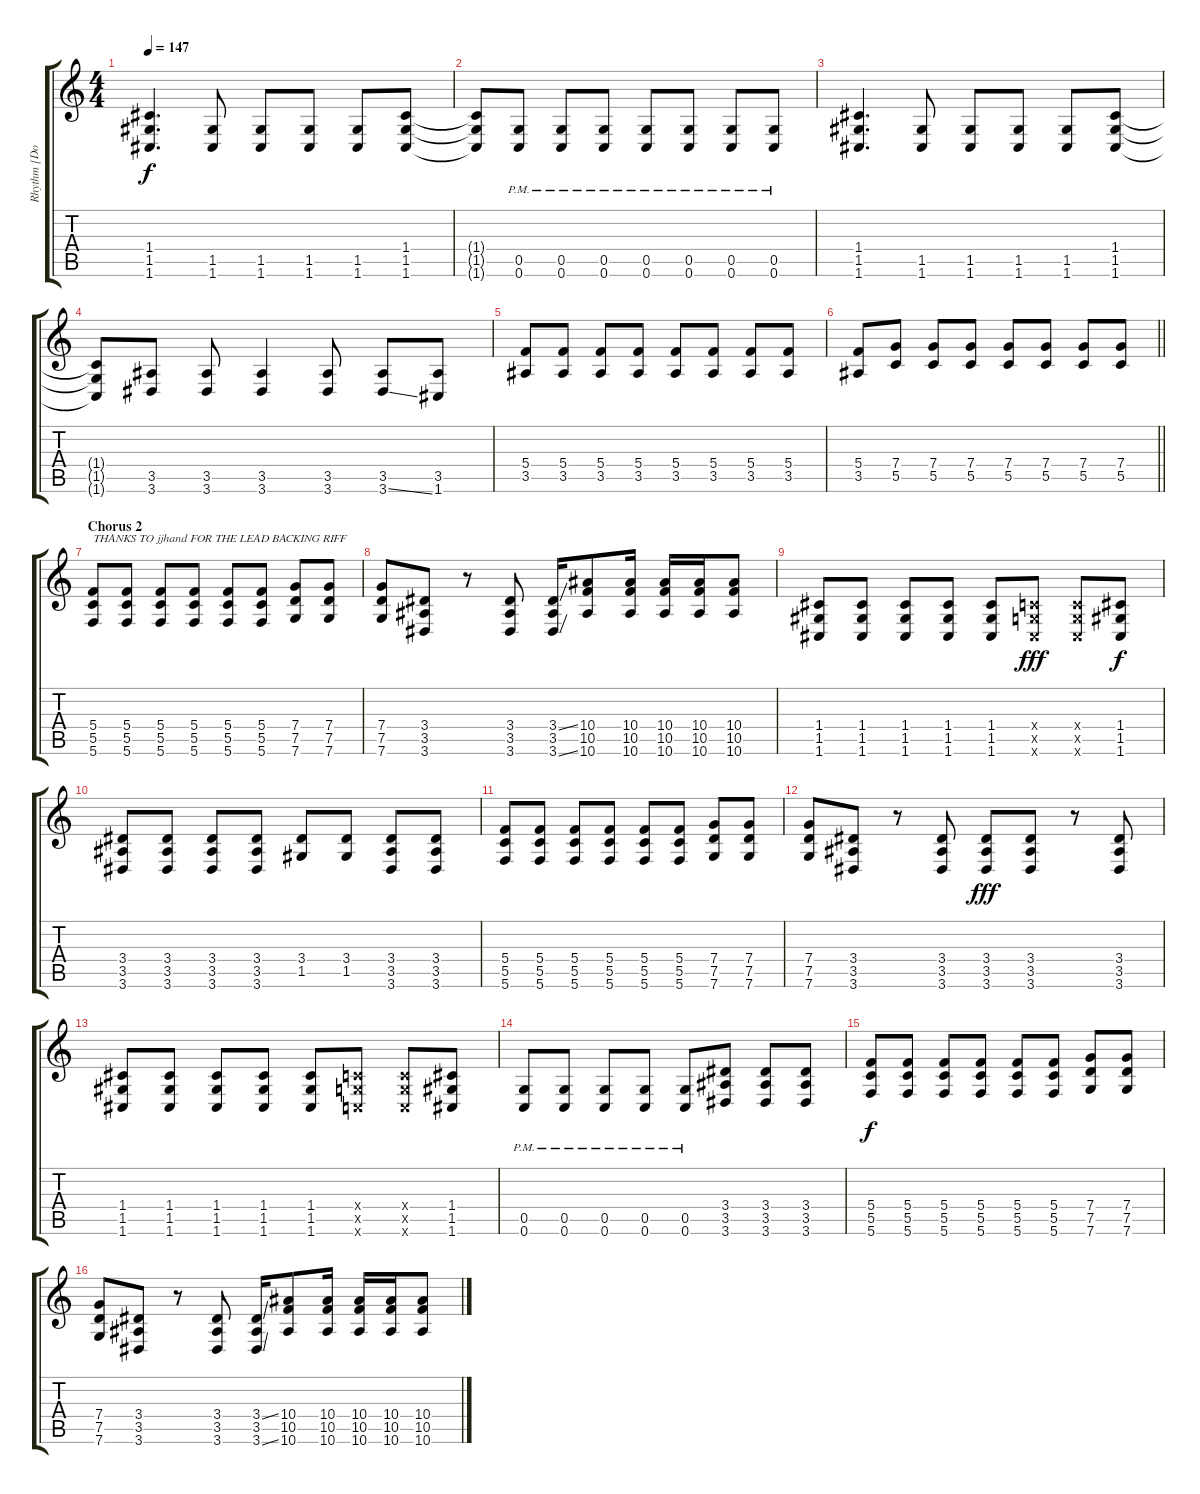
\track ("Rhythm [Donegan]" "Rhythm [Do") {instrument distortionguitar}
\staff {score tabs}
\tuning (D4 A3 F3 C3 G2 C2) {hide}
\ts (4 4)
\tempo 147
\clef g2
\ks c
(1.4 1.5 1.6).4{d dy f} (1.5 1.6).8 (1.5 1.6).8 (1.5 1.6).8 (1.5 1.6).8 (1.4 1.5 1.6).8 |
(1.4{t} 1.5{t} 1.6{t}).8 (0.5{pm} 0.6{pm}).8 (0.5{pm} 0.6{pm}).8 (0.5{pm} 0.6{pm}).8 (0.5{pm} 0.6{pm}).8 (0.5{pm} 0.6{pm}).8 (0.5{pm} 0.6{pm}).8 (0.5{pm} 0.6{pm}).8 |
(1.4 1.5 1.6).4{d} (1.5 1.6).8 (1.5 1.6).8 (1.5 1.6).8 (1.5 1.6).8 (1.4 1.5 1.6).8 |
(1.4{t} 1.5{t} 1.6{t}).8 (3.5 3.6).8 (3.5 3.6).8 (3.5 3.6).4 (3.5 3.6).8 (3.5 3.6{ss}).8 (3.5 1.6).8 |
(5.4 3.5).8 (5.4 3.5).8 (5.4 3.5).8 (5.4 3.5).8 (5.4 3.5).8 (5.4 3.5).8 (5.4 3.5).8 (5.4 3.5).8 |
\barLineRight lightlight
(5.4 3.5).8 (7.4 5.5).8 (7.4 5.5).8 (7.4 5.5).8 (7.4 5.5).8 (7.4 5.5).8 (7.4 5.5).8 (7.4 5.5).8 |
\section ("" "Chorus 2")
(5.4 5.5 5.6).8{txt "THANKS TO jjhand FOR THE LEAD BACKING RIFF"} (5.4 5.5 5.6).8 (5.4 5.5 5.6).8 (5.4 5.5 5.6).8 (5.4 5.5 5.6).8 (5.4 5.5 5.6).8 (7.4 7.5 7.6).8 (7.4 7.5 7.6).8 |
(7.4 7.5 7.6).8 (3.4 3.5 3.6).8 r.8 (3.4 3.5 3.6).8 (3.4{ss} 3.5 3.6{ss}).16 (10.4 10.5 10.6).8 (10.4 10.5 10.6).16 (10.4 10.5 10.6).16 (10.4 10.5 10.6).16 (10.4 10.5 10.6).8 |
(1.4 1.5 1.6).8 (1.4 1.5 1.6).8 (1.4 1.5 1.6).8 (1.4 1.5 1.6).8 (1.4 1.5 1.6).8 (0.4{x} 0.5{x} 1.6{x}).8{dy fff} (0.4{x} 0.5{x} 1.6{x}).8 (1.4 1.5 1.6).8{dy f} |
(3.4 3.5 3.6).8 (3.4 3.5 3.6).8 (3.4 3.5 3.6).8 (3.4 3.5 3.6).8 (3.4 1.5).8 (3.4 1.5).8 (3.4 3.5 3.6).8 (3.4 3.5 3.6).8 |
(5.4 5.5 5.6).8 (5.4 5.5 5.6).8 (5.4 5.5 5.6).8 (5.4 5.5 5.6).8 (5.4 5.5 5.6).8 (5.4 5.5 5.6).8 (7.4 7.5 7.6).8 (7.4 7.5 7.6).8 |
(7.4 7.5 7.6).8 (3.4 3.5 3.6).8 r.8 (3.4 3.5 3.6).8 (3.4 3.5 3.6).8{dy fff} (3.4 3.5 3.6).8 r.8 (3.4 3.5 3.6).8 |
(1.4 1.5 1.6).8 (1.4 1.5 1.6).8 (1.4 1.5 1.6).8 (1.4 1.5 1.6).8 (1.4 1.5 1.6).8 (0.4{x} 0.5{x} 0.6{x}).8 (0.4{x} 0.5{x} 0.6{x}).8 (1.4 1.5 1.6).8 |
(0.5{pm} 0.6{pm}).8 (0.5{pm} 0.6{pm}).8 (0.5{pm} 0.6{pm}).8 (0.5{pm} 0.6{pm}).8 (0.5{pm} 0.6{pm}).8 (3.4 3.5 3.6).8 (3.4 3.5 3.6).8 (3.4 3.5 3.6).8 |
(5.4 5.5 5.6).8{dy f} (5.4 5.5 5.6).8 (5.4 5.5 5.6).8 (5.4 5.5 5.6).8 (5.4 5.5 5.6).8 (5.4 5.5 5.6).8 (7.4 7.5 7.6).8 (7.4 7.5 7.6).8 |
(7.4 7.5 7.6).8 (3.4 3.5 3.6).8 r.8 (3.4 3.5 3.6).8 (3.4{ss} 3.5 3.6{ss}).16 (10.4 10.5 10.6).8 (10.4 10.5 10.6).16 (10.4 10.5 10.6).16 (10.4 10.5 10.6).16 (10.4 10.5 10.6).8
